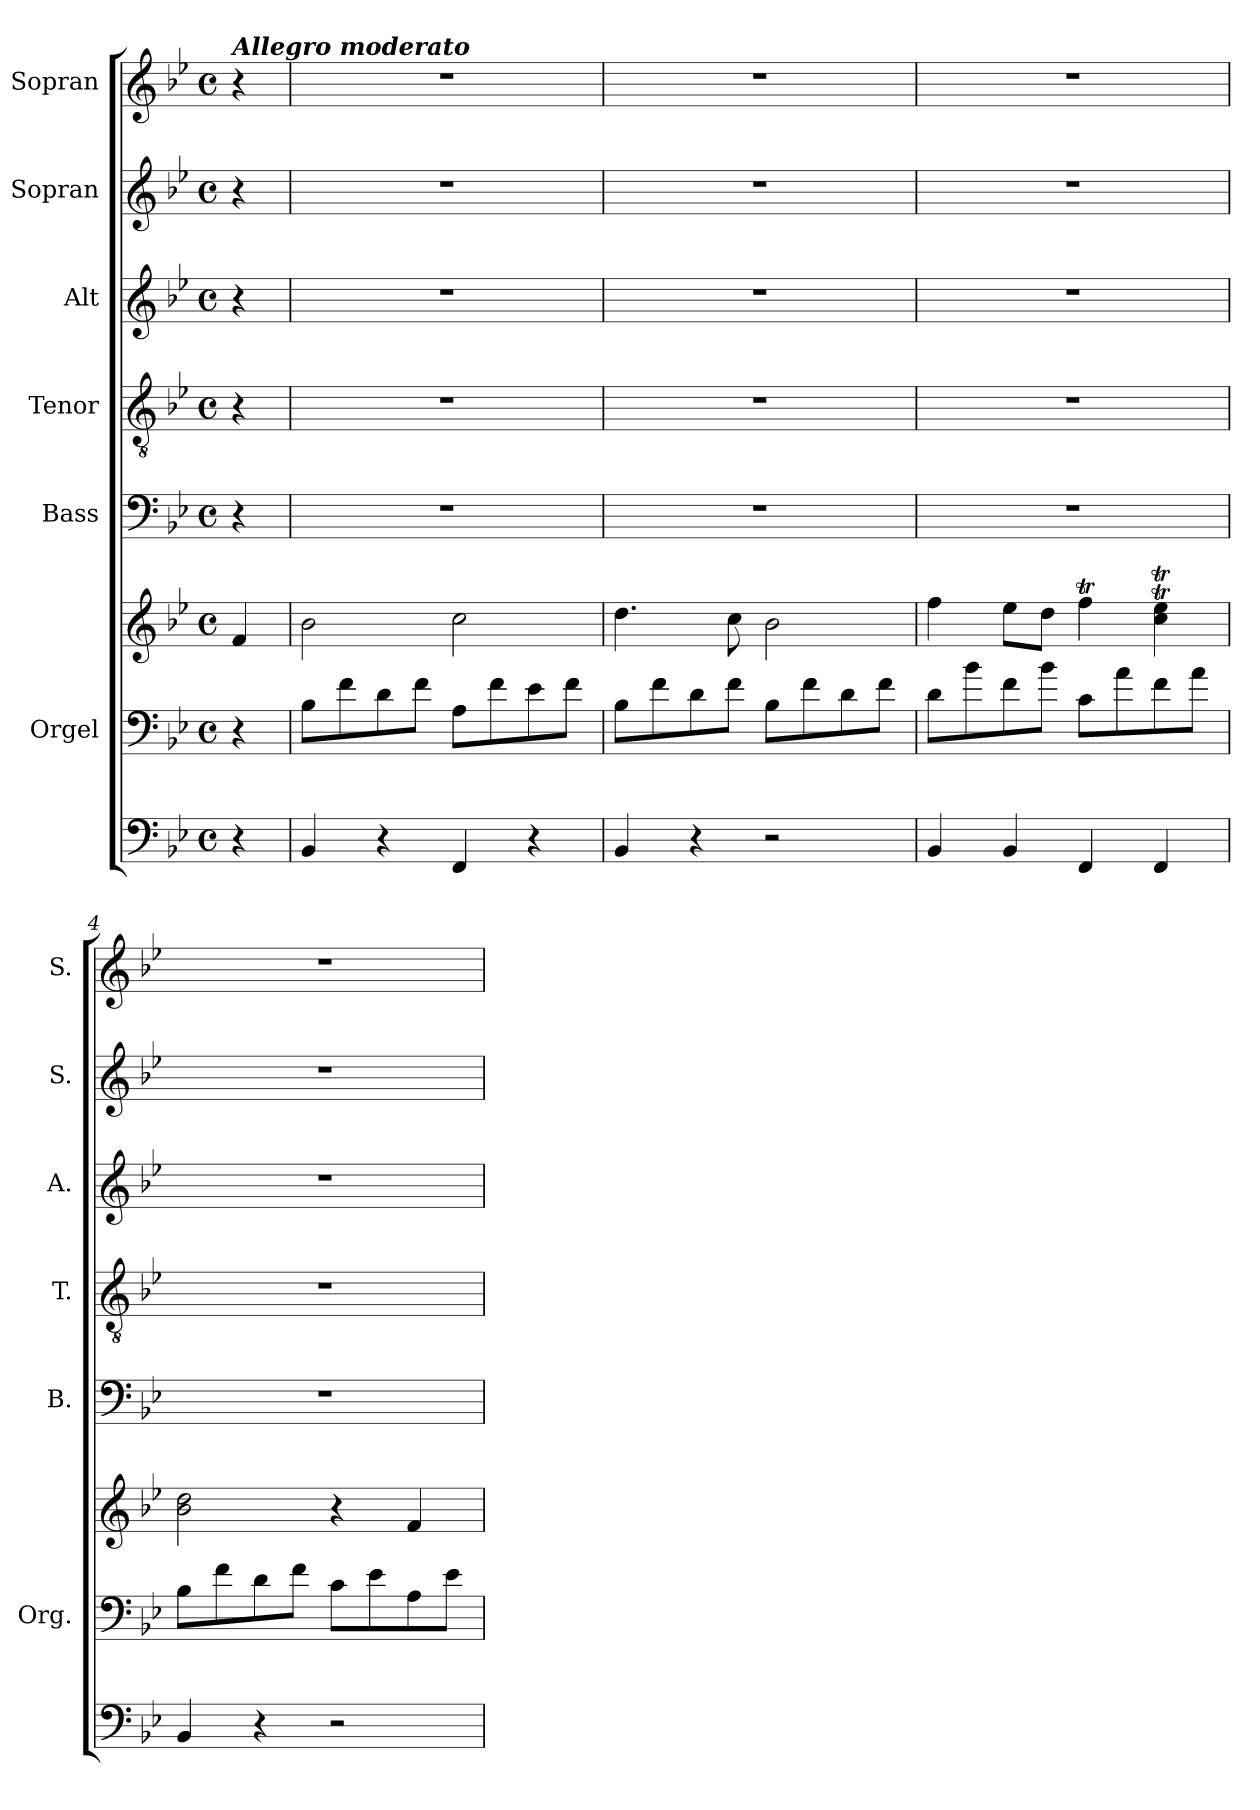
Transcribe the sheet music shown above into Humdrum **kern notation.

**kern	**kern	**kern	**kern	**kern	**kern	**kern	**kern
*part7	*part6	*part6	*part5	*part4	*part3	*part2	*part1
*staff8	*staff7	*staff6	*staff5	*staff4	*staff3	*staff2	*staff1
*	*I"Orgel	*	*I"Bass	*I"Tenor	*I"Alt	*I"Sopran	*I"Sopran
*	*I'Org.	*	*I'B.	*I'T.	*I'A.	*I'S.	*I'S.
*clefF4	*clefF4	*clefG2	*clefF4	*clefGv2	*clefG2	*clefG2	*clefG2
*k[b-e-]	*k[b-e-]	*k[b-e-]	*k[b-e-]	*k[b-e-]	*k[b-e-]	*k[b-e-]	*k[b-e-]
*B-:	*B-:	*B-:	*B-:	*B-:	*B-:	*B-:	*B-:
*M4/4	*M4/4	*M4/4	*M4/4	*M4/4	*M4/4	*M4/4	*M4/4
*met(c)	*met(c)	*met(c)	*met(c)	*met(c)	*met(c)	*met(c)	*met(c)
=	=	=	=	=	=	=	=
!	!	!	!	!	!	!	!LO:TX:a:Bi:t=Allegro moderato
4r	4r	4f/	4r	4r	4r	4r	4r
=1	=1	=1	=1	=1	=1	=1	=1
4BB-/	8B-\L	2b-\	1r	1r	1r	1r	1r
.	8f\	.	.	.	.	.	.
4r	8d\	.	.	.	.	.	.
.	8f\J	.	.	.	.	.	.
4FF/	8A\L	2cc\	.	.	.	.	.
.	8f\	.	.	.	.	.	.
4r	8e-\	.	.	.	.	.	.
.	8f\J	.	.	.	.	.	.
=2	=2	=2	=2	=2	=2	=2	=2
4BB-/	8B-\L	4.dd\	1r	1r	1r	1r	1r
.	8f\	.	.	.	.	.	.
4r	8d\	.	.	.	.	.	.
.	8f\J	8cc\	.	.	.	.	.
2r	8B-\L	2b-\	.	.	.	.	.
.	8f\	.	.	.	.	.	.
.	8d\	.	.	.	.	.	.
.	8f\J	.	.	.	.	.	.
=3	=3	=3	=3	=3	=3	=3	=3
4BB-/	8d\L	4ff\	1r	1r	1r	1r	1r
.	8b-\	.	.	.	.	.	.
4BB-/	8f\	8ee-\L	.	.	.	.	.
.	8b-\J	8dd\J	.	.	.	.	.
4FF/	8c\L	4ffT\	.	.	.	.	.
.	8a\	.	.	.	.	.	.
4FF/	8f\	4cc\T 4ee-\T	.	.	.	.	.
.	8a\J	.	.	.	.	.	.
=4	=4	=4	=4	=4	=4	=4	=4
4BB-/	8B-\L	2b-\ 2dd\	1r	1r	1r	1r	1r
.	8f\	.	.	.	.	.	.
4r	8d\	.	.	.	.	.	.
.	8f\J	.	.	.	.	.	.
2r	8c\L	4r	.	.	.	.	.
.	8e-\	.	.	.	.	.	.
.	8A\	4f/	.	.	.	.	.
.	8e-\J	.	.	.	.	.	.
=	=	=	=	=	=	=	=
*-	*-	*-	*-	*-	*-	*-	*-
